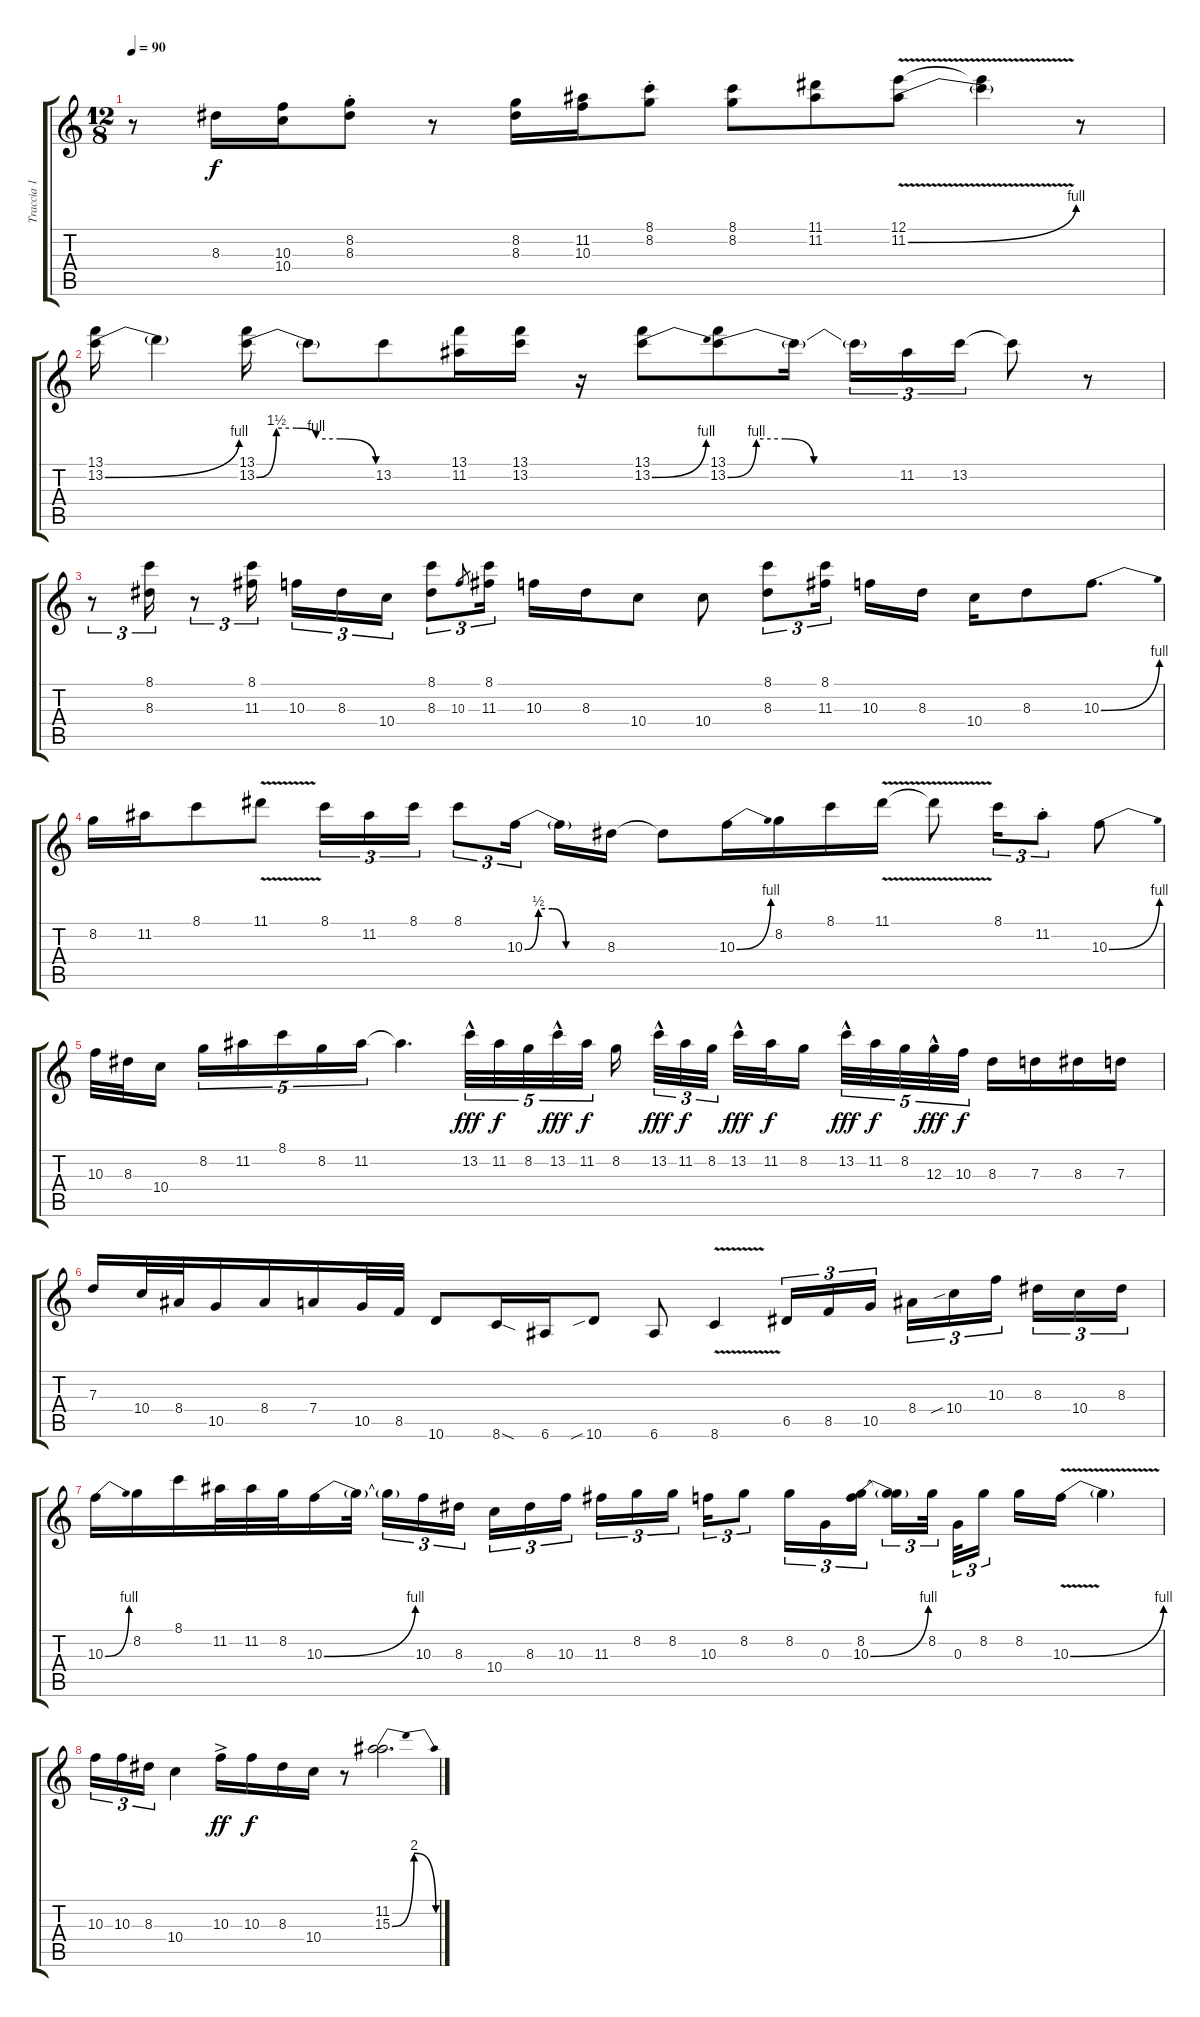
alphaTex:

\track ("Traccia 1" "Traccia 1") {instrument overdrivenguitar}
\staff {score tabs}
\tuning (E4 B3 G3 D3 A2 E2) {hide}
\ts (12 8)
\tempo 90
\clef g2
\ks c
r.8{dy f} 8.3.16 (10.3 10.4).16 (8.2{st} 8.3{st}).8 r.8 (8.2 8.3).16 (11.2 10.3).16 (8.1{st} 8.2{st}).8 (8.1 8.2).8 (11.1 11.2).8 (12.1{v} 11.2{be (bend 0 0 60 4)}).8 (12.1{t} 11.2{t}).4 r.8 |
(13.1 13.2{be (bend 0 0 60 4)}).16 13.2{t}.4 (13.1 13.2{be (custom 0 0 10 6 20 6 30 4 42 4 60 0)}).16 13.2{t}.8 13.2.8 (13.1 11.2).16 (13.1 13.2).16 r.16 (13.1 13.2{be (bend 0 0 60 4)}).8 (13.1 13.2{be (custom 0 0 10 4 20 4 30 0 60 0)}).8 13.2{t}.16 13.2{t}.16{tu (3 2)} 11.2.16{tu (3 2)} 13.2.16{tu (3 2)} 13.2{t}.8 r.8 |
r.8{tu (3 2)} (8.1 8.3).16{tu (3 2)} r.8{tu (3 2)} (8.1 11.3).16{tu (3 2) beam splitsecondary} 10.3.16{tu (3 2)} 8.3.16{tu (3 2)} 10.4.16{tu (3 2)} (8.1 8.3).8{tu (3 2)} 10.3.8{gr} (8.1 11.3).16{tu (3 2) beam splitsecondary} 10.3.16 8.3.16 10.4.8 10.4.8 (8.1 8.3).8{tu (3 2)} (8.1 11.3).16{tu (3 2) beam splitsecondary} 10.3.16 8.3.16 10.4.16 8.3.8 10.3{be (bend 0 0 60 4)}.8{d} |
8.2.16 11.2.16 8.1.8 11.1{v}.8 8.1.16{tu (3 2)} 11.2.16{tu (3 2)} 8.1.16{tu (3 2)} 8.1.8{tu (3 2)} 10.3{be (custom 0 0 10 2 20 2 30 0 60 0)}.16{tu (3 2) beam splitsecondary} 10.3{t}.16 8.3.16 8.3{t}.8 10.3{be (bend 0 0 60 4)}.16 8.2.16 8.1.16 11.1{v}.16 11.1{t}.8 8.1.16{tu (3 2)} 11.2{st}.8{tu (3 2)} 10.3{be (bend 0 0 60 4)}.8 |
10.3.32 8.3.32 10.4.16{beam splitsecondary} 8.2.16{tu (5 4)} 11.2.16{tu (5 4)} 8.1.16{tu (5 4)} 8.2.16{tu (5 4)} 11.2.16{tu (5 4)} 11.2{t}.4{d} 13.2{hac}.32{tu (5 4) dy fff} 11.2.32{tu (5 4) dy f} 8.2.32{tu (5 4)} 13.2{hac}.32{tu (5 4) dy fff} 11.2.32{tu (5 4) dy f beam splitsecondary} 8.2.16{beam splitsecondary} 13.2{hac}.32{tu (3 2) dy fff} 11.2.32{tu (3 2) dy f} 8.2.32{tu (3 2) beam splitsecondary} 13.2{hac}.32{dy fff} 11.2.32{dy f} 8.2.16 13.2{hac}.32{tu (5 4) dy fff} 11.2.32{tu (5 4) dy f} 8.2.32{tu (5 4)} 12.3{hac}.32{tu (5 4) dy fff} 10.3.32{tu (5 4) dy f beam splitsecondary} 8.3.16 7.3.16 8.3.16 7.3.16 |
7.3.16 10.4.32 8.4.32 10.5.16 8.4.16 7.4.16 10.5.32 8.5.32 10.6.8 8.6{sod}.16 6.6.16 10.6{sib}.8 6.6.8 8.6{v}.4 6.5.16{tu (3 2)} 8.5.16{tu (3 2)} 10.5.16{tu (3 2) beam splitsecondary} 8.4.16{tu (3 2)} 10.4{sib}.16{tu (3 2)} 10.3.16{tu (3 2) beam splitsecondary} 8.3.16{tu (3 2)} 10.4.16{tu (3 2)} 8.3.16{tu (3 2)} |
10.3{be (bend 0 0 60 4)}.16 8.2.16 8.1.16 11.2.32 11.2.32 8.2.32 10.3{be (bend 0 0 60 4)}.16 10.3{t}.32 10.3{t}.16{tu (3 2)} 10.3.16{tu (3 2)} 8.3.16{tu (3 2) beam splitsecondary} 10.4.16{tu (3 2)} 8.3.16{tu (3 2)} 10.3.16{tu (3 2) beam splitsecondary} 11.3.16{tu (3 2)} 8.2.16{tu (3 2)} 8.2.16{tu (3 2)} 10.3.16{tu (3 2)} 8.2.8{tu (3 2)} 8.2.16{tu (3 2)} 0.3.16{tu (3 2)} (8.2 10.3{be (bend 0 0 60 4)}).16{tu (3 2) beam splitsecondary} (8.2{t} 10.3{t}).16{tu (3 2)} 8.2.32{tu (3 2) beam splitsecondary} 0.3.32{tu (3 2)} 8.2.16{tu (3 2)} 8.2.16 10.3{be (bend 0 0 60 4) v}.16 10.3{t}.4 |
10.3.16{tu (3 2)} 10.3.16{tu (3 2)} 8.3.16{tu (3 2)} 10.4.4 10.3{ac}.16{dy ff} 10.3.16{dy f} 8.3.16 10.4.16 r.8 (11.2 15.3{be (bendrelease 0 0 10 8 15 8 60 0)}).2{d}
